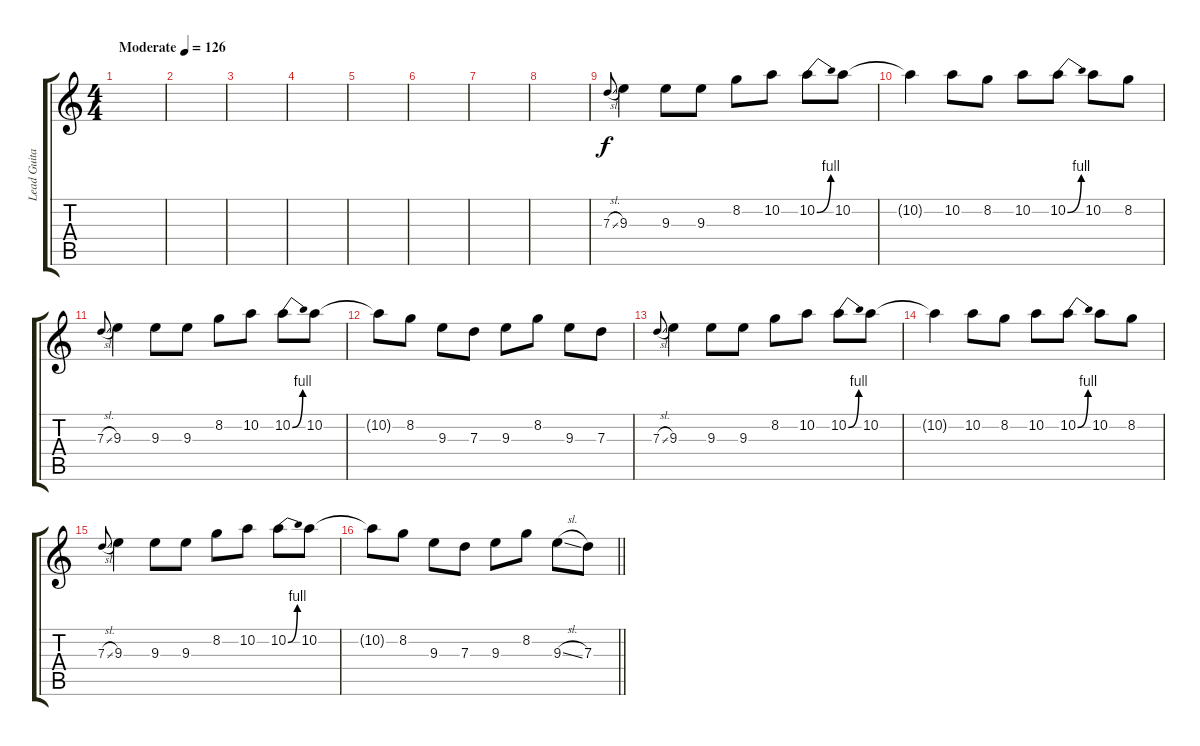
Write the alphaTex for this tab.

\track ("Lead Guitar" "Lead Guita") {instrument distortionguitar}
\staff {score tabs}
\tuning (E4 B3 G3 D3 A2 E2) {hide}
\ts (4 4)
\tempo (126 "Moderate")
\clef g2
\ks c
|
|
|
|
|
|
|
|
7.3{sl}.8{gr onbeat} 9.3.4 9.3.8 9.3.8 8.2.8 10.2.8 10.2{be (bend 0 0 60 4)}.8 10.2.8 |
10.2{t}.4 10.2.8 8.2.8 10.2.8 10.2{be (bend 0 0 60 4)}.8 10.2.8 8.2.8 |
7.3{sl}.8{gr onbeat} 9.3.4 9.3.8 9.3.8 8.2.8 10.2.8 10.2{be (bend 0 0 60 4)}.8 10.2.8 |
10.2{t}.8 8.2.8 9.3.8 7.3.8 9.3.8 8.2.8 9.3.8 7.3.8 |
7.3{sl}.8{gr onbeat} 9.3.4 9.3.8 9.3.8 8.2.8 10.2.8 10.2{be (bend 0 0 60 4)}.8 10.2.8 |
10.2{t}.4 10.2.8 8.2.8 10.2.8 10.2{be (bend 0 0 60 4)}.8 10.2.8 8.2.8 |
7.3{sl}.8{gr onbeat} 9.3.4 9.3.8 9.3.8 8.2.8 10.2.8 10.2{be (bend 0 0 60 4)}.8 10.2.8 |
\barLineRight lightlight
10.2{t}.8 8.2.8 9.3.8 7.3.8 9.3.8 8.2.8 9.3{sl}.8 7.3.8
